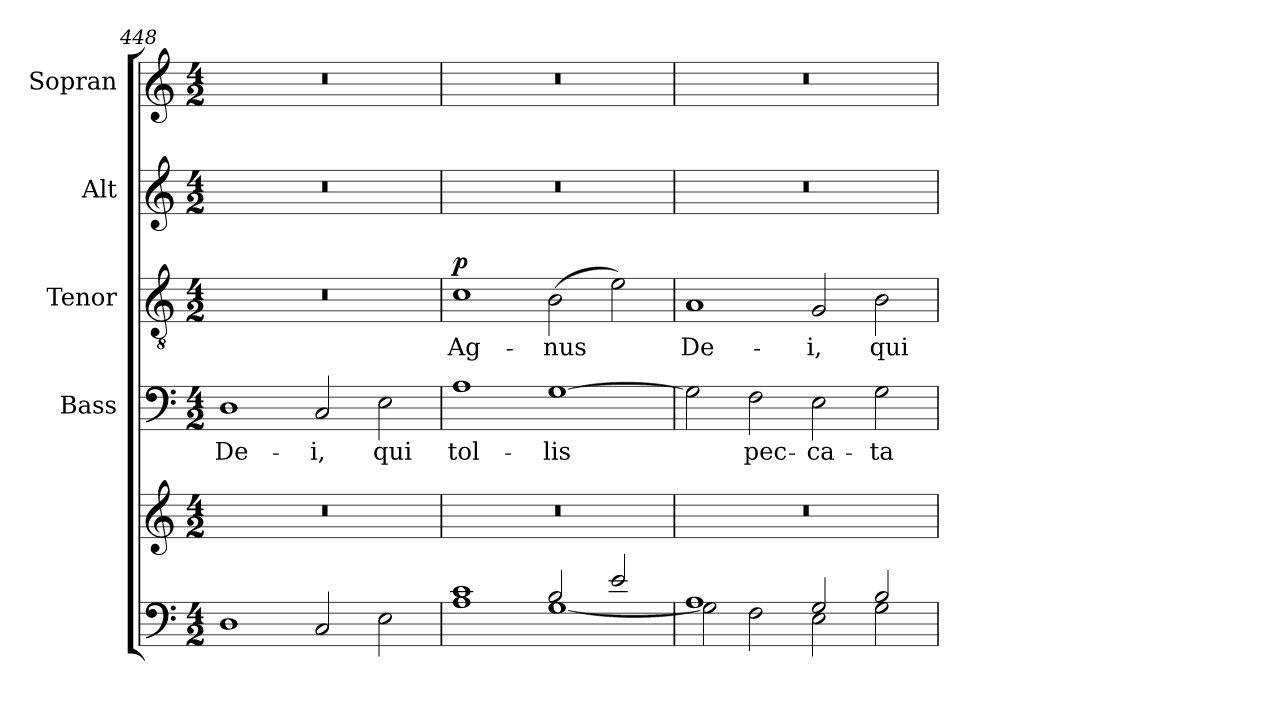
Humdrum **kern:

**kern	**kern	**kern	**text	**kern	**text	**dynam	**kern	**kern
*part5	*part5	*part4	*part4	*part3	*part3	*part3	*part2	*part1
*staff6	*staff5	*staff4	*staff4	*staff3	*staff3	*staff3	*staff2	*staff1
*	*	*I"Bass	*	*I"Tenor	*	*	*I"Alt	*I"Sopran
*	*	*I'B.	*	*I'T.	*	*	*I'A.	*I'S.
*clefF4	*clefG2	*clefF4	*	*clefGv2	*	*	*clefG2	*clefG2
*k[]	*k[]	*k[]	*	*k[]	*	*	*k[]	*k[]
*C:	*C:	*C:	*	*C:	*	*	*C:	*C:
*M4/2	*M4/2	*M4/2	*	*M4/2	*	*	*M4/2	*M4/2
=448	=448	=448	=448	=448	=448	=448	=448	=448
!	!	!	!LO:LY:b	!	!	!	!	!
1D	0r	1D	De-	0r	.	.	0r	0r
!	!	!	!LO:LY:b	!	!	!	!	!
2C/	.	2C/	-i,	.	.	.	.	.
!	!	!	!LO:LY:b	!	!	!	!	!
2E\	.	2E\	qui	.	.	.	.	.
=449	=449	=449	=449	=449	=449	=449	=449	=449
*^	*	*	*	*	*	*	*	*
!	!	!	!	!LO:LY:b	!	!LO:LY:b	!LO:DY:a	!	!
1c	1A	0r	1A	tol-	1c	Ag-	p	0r	0r
!	!	!	!	!LO:LY:b	!	!LO:LY:b	!	!	!
2B/	[<1G	.	[1G	-lis	(>2B\	-nus	.	.	.
2e/	.	.	.	.	2e\)	.	.	.	.
!!LO:PB:g=z
=450	=450	=450	=450	=450	=450	=450	=450	=450	=450
!	!	!	!	!	!	!LO:LY:b	!	!	!
1A	2G\]	0r	2G\]	.	1A	De-	.	0r	0r
!	!	!	!	!LO:LY:b	!	!	!	!	!
.	2F\	.	2F\	pec-	.	.	.	.	.
!	!	!	!	!LO:LY:b	!	!LO:LY:b	!	!	!
2G/	2E\	.	2E\	-ca-	2G/	-i,	.	.	.
!	!	!	!	!LO:LY:b	!	!LO:LY:b	!	!	!
2B/	2G\	.	2G\	-ta	2B\	qui	.	.	.
*v	*v	*	*	*	*	*	*	*	*
=	=	=	=	=	=	=	=	=
*-	*-	*-	*-	*-	*-	*-	*-	*-
